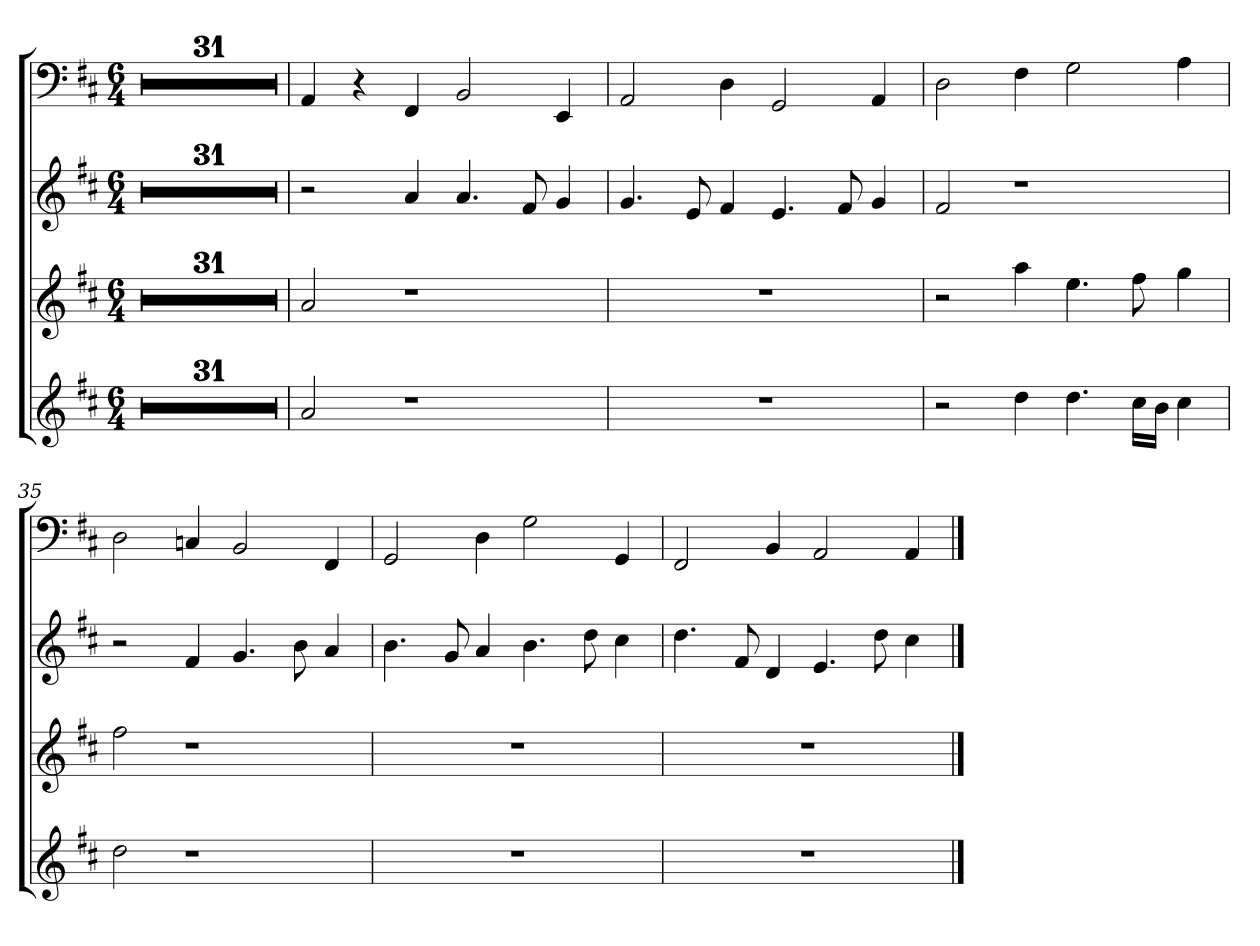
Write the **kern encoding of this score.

**kern	**kern	**kern	**kern
*part4	*part3	*part2	*part1
*staff4	*staff3	*staff2	*staff1
*	*	*	*clefF4
*k[f#c#]	*k[f#c#]	*k[f#c#]	*k[f#c#]
*D:	*D:	*D:	*D:
*M6/4	*M6/4	*M6/4	*M6/4
=1	=1	=1	=1
1.r	1.r	1.r	1.r
=2	=2	=2	=2
1.r	1.r	1.r	1.r
=3	=3	=3	=3
1.r	1.r	1.r	1.r
=4	=4	=4	=4
1.r	1.r	1.r	1.r
=5	=5	=5	=5
1.r	1.r	1.r	1.r
=6	=6	=6	=6
1.r	1.r	1.r	1.r
=7	=7	=7	=7
1.r	1.r	1.r	1.r
=8	=8	=8	=8
1.r	1.r	1.r	1.r
=9	=9	=9	=9
1.r	1.r	1.r	1.r
=10	=10	=10	=10
1.r	1.r	1.r	1.r
=11	=11	=11	=11
1.r	1.r	1.r	1.r
=12	=12	=12	=12
1.r	1.r	1.r	1.r
=13	=13	=13	=13
1.r	1.r	1.r	1.r
=14	=14	=14	=14
1.r	1.r	1.r	1.r
=15	=15	=15	=15
1.r	1.r	1.r	1.r
=16	=16	=16	=16
1.r	1.r	1.r	1.r
=17	=17	=17	=17
1.r	1.r	1.r	1.r
=18	=18	=18	=18
1.r	1.r	1.r	1.r
=19	=19	=19	=19
1.r	1.r	1.r	1.r
=20	=20	=20	=20
1.r	1.r	1.r	1.r
=21	=21	=21	=21
1.r	1.r	1.r	1.r
=22	=22	=22	=22
1.r	1.r	1.r	1.r
=23	=23	=23	=23
1.r	1.r	1.r	1.r
=24	=24	=24	=24
1.r	1.r	1.r	1.r
=25	=25	=25	=25
1.r	1.r	1.r	1.r
=26	=26	=26	=26
1.r	1.r	1.r	1.r
=27	=27	=27	=27
1.r	1.r	1.r	1.r
=28	=28	=28	=28
1.r	1.r	1.r	1.r
=29	=29	=29	=29
1.r	1.r	1.r	1.r
=30	=30	=30	=30
1.r	1.r	1.r	1.r
=31	=31	=31	=31
1.r	1.r	1.r	1.r
=32	=32	=32	=32
2a	2a	2r	4AA
.	.	.	4r
1r	1r	4a	4FF#
.	.	4.a	2BB
.	.	8f#	.
.	.	4g	4EE
=33	=33	=33	=33
1.r	1.r	4.g	2AA
.	.	8e	.
.	.	4f#	4D
.	.	4.e	2GG
.	.	8f#	.
.	.	4g	4AA
=34	=34	=34	=34
2r	2r	2f#	2D
4dd	4aa	1r	4F#
4.dd	4.ee	.	2G
16cc#LL	8ff#	.	.
16bJJ	.	.	.
4cc#	4gg	.	4A
=35	=35	=35	=35
2dd	2ff#	2r	2D
1r	1r	4f#	4Cn
.	.	4.g	2BB
.	.	8b	.
.	.	4a	4FF#
=36	=36	=36	=36
1.r	1.r	4.b	2GG
.	.	8g	.
.	.	4a	4D
.	.	4.b	2G
.	.	8dd	.
.	.	4cc#	4GG
=37	=37	=37	=37
1.r	1.r	4.dd	2FF#
.	.	8f#	.
.	.	4d	4BB
.	.	4.e	2AA
.	.	8dd	.
.	.	4cc#	4AA
==	==	==	==
*-	*-	*-	*-
